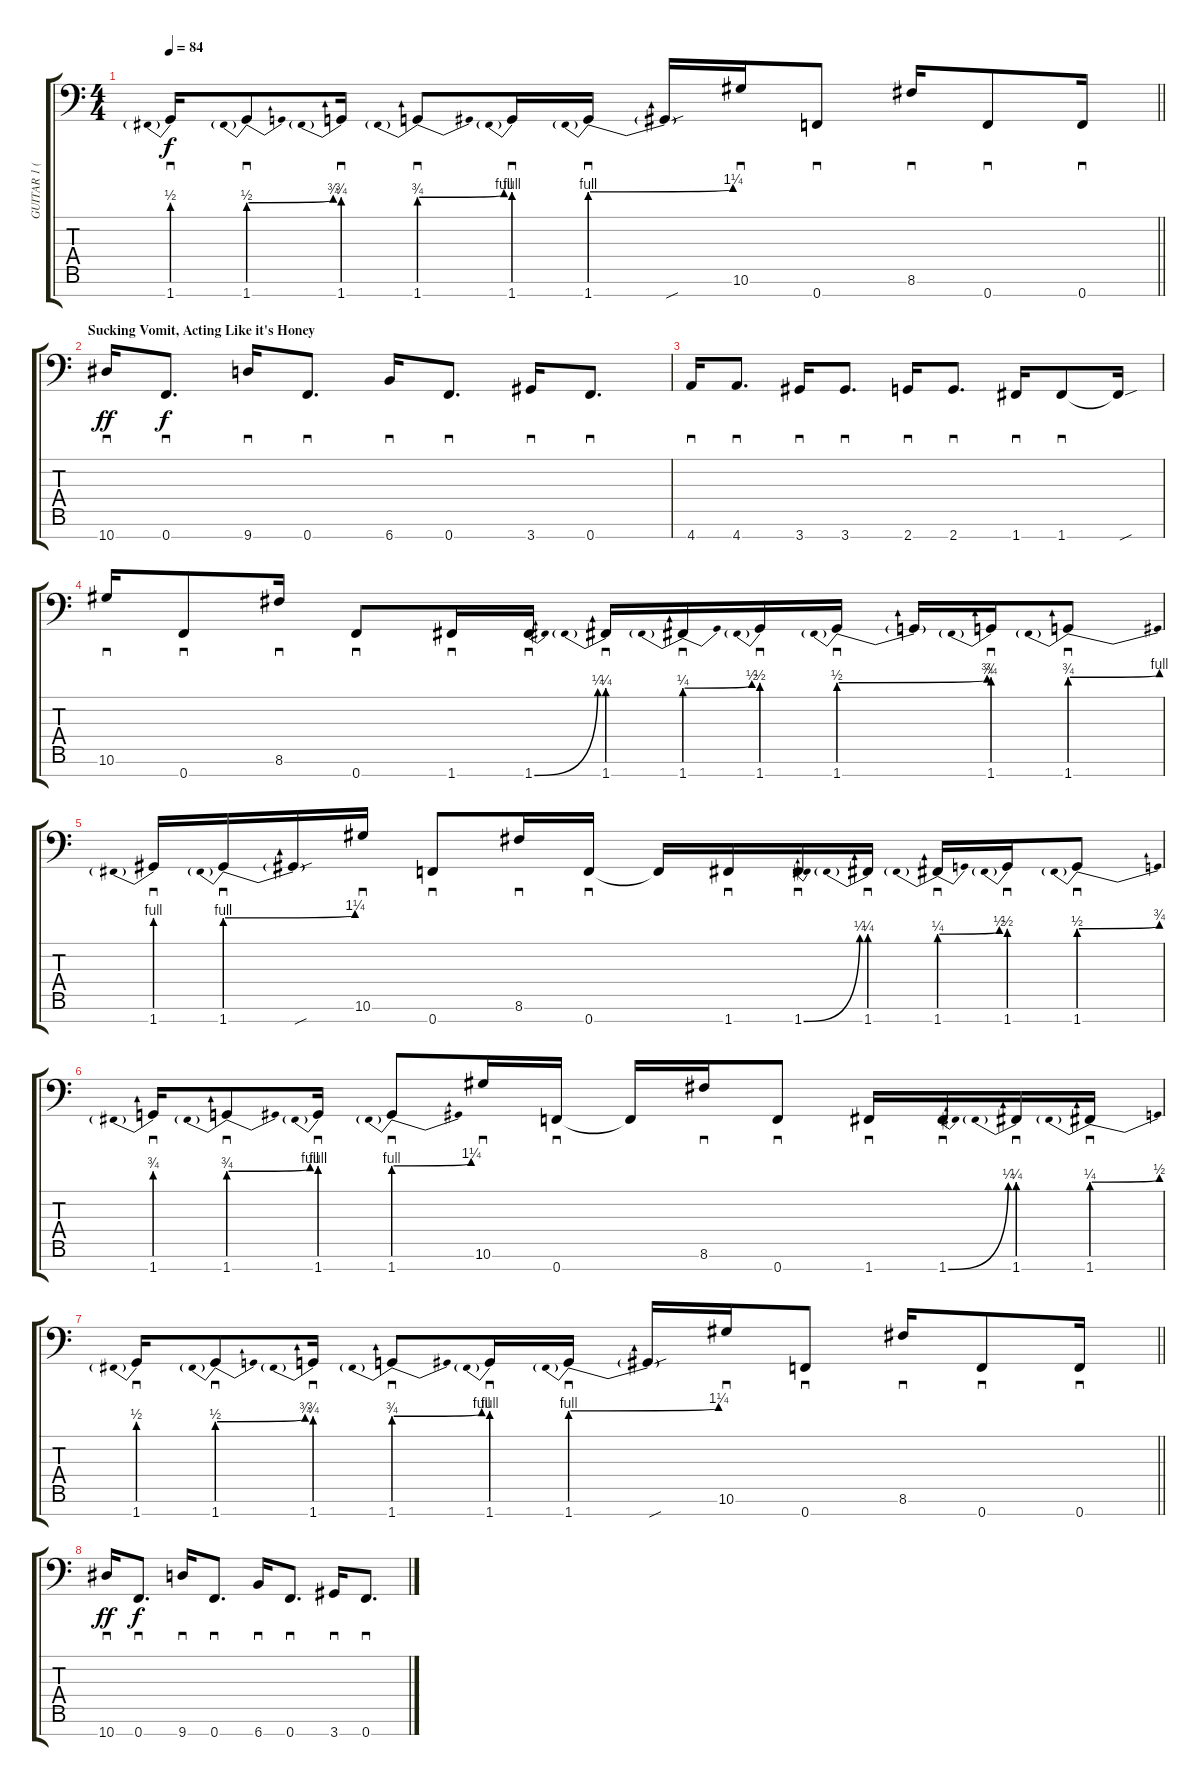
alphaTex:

\track ("GUITAR 1 (Fredrik Thordendal)" "GUITAR 1 (") {instrument overdrivenguitar}
\staff {score tabs}
\tuning (Bb3 F3 Db3 Ab2 Eb2 Bb1 F1) {hide}
\ts (4 4)
\tempo 84
\clef f4
\barLineRight lightlight
\ks c
1.7{be (prebend 0 2 60 2)}.16{sd dy f} 1.7{be (prebendbend 0 2 60 3)}.8{sd} 1.7{be (prebend 0 3 60 3)}.16{sd} 1.7{be (prebendbend 0 3 60 4)}.8{sd} 1.7{be (prebend 0 4 60 4)}.16{sd} 1.7{be (prebendbend 0 4 60 5)}.16{sd} 1.7{sou t}.16 10.6.16{sd} 0.7.8{sd} 8.6.16{sd} 0.7.8{sd} 0.7.16{sd} |
\section ("" "Sucking Vomit, Acting Like it's Honey")
10.7.16{sd dy ff} 0.7.8{d sd dy f} 9.7.16{sd} 0.7.8{d sd} 6.7.16{sd} 0.7.8{d sd} 3.7.16{sd} 0.7.8{d sd} |
4.7.16{sd} 4.7.8{d sd} 3.7.16{sd} 3.7.8{d sd} 2.7.16{sd} 2.7.8{d sd} 1.7.16{sd} 1.7.8{sd} 1.7{sou t}.16 |
10.6.16{sd} 0.7.8{sd} 8.6.16{sd} 0.7.8{sd} 1.7.16{sd} 1.7{be (bend 0 0 60 1)}.16{sd} 1.7{be (prebend 0 1 60 1)}.16{sd} 1.7{be (prebendbend 0 1 60 2)}.16{sd} 1.7{be (prebend 0 2 60 2)}.16{sd} 1.7{be (prebendbend 0 2 60 3)}.16{sd} 1.7{t}.16 1.7{be (prebend 0 3 60 3)}.16{sd} 1.7{be (prebendbend 0 3 60 4)}.8{sd} |
1.7{be (prebend 0 4 60 4)}.16{sd} 1.7{be (prebendbend 0 4 60 5)}.16{sd} 1.7{sou t}.16 10.6.16{sd} 0.7.8{sd} 8.6.16{sd} 0.7.16{sd} 0.7{t}.16 1.7.16{sd} 1.7{be (bend 0 0 60 1)}.16{sd} 1.7{be (prebend 0 1 60 1)}.16{sd} 1.7{be (prebendbend 0 1 60 2)}.16{sd} 1.7{be (prebend 0 2 60 2)}.16{sd} 1.7{be (prebendbend 0 2 60 3)}.8{sd} |
1.7{be (prebend 0 3 60 3)}.16{sd} 1.7{be (prebendbend 0 3 60 4)}.8{sd} 1.7{be (prebend 0 4 60 4)}.16{sd} 1.7{be (prebendbend 0 4 60 5)}.8{sd} 10.6.16{sd} 0.7.16{sd} 0.7{t}.16 8.6.16{sd} 0.7.8{sd} 1.7.16{sd} 1.7{be (bend 0 0 60 1)}.16{sd} 1.7{be (prebend 0 1 60 1)}.16{sd} 1.7{be (prebendbend 0 1 60 2)}.16{sd} |
\barLineRight lightlight
1.7{be (prebend 0 2 60 2)}.16{sd} 1.7{be (prebendbend 0 2 60 3)}.8{sd} 1.7{be (prebend 0 3 60 3)}.16{sd} 1.7{be (prebendbend 0 3 60 4)}.8{sd} 1.7{be (prebend 0 4 60 4)}.16{sd} 1.7{be (prebendbend 0 4 60 5)}.16{sd} 1.7{sou t}.16 10.6.16{sd} 0.7.8{sd} 8.6.16{sd} 0.7.8{sd} 0.7.16{sd} |
10.7.16{sd dy ff} 0.7.8{d sd dy f} 9.7.16{sd} 0.7.8{d sd} 6.7.16{sd} 0.7.8{d sd} 3.7.16{sd} 0.7.8{d sd}
